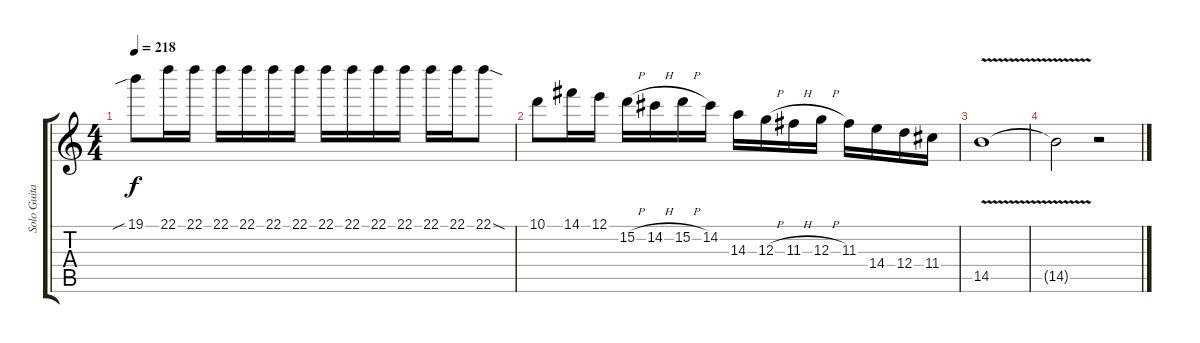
\track ("Solo Guitar" "Solo Guita") {instrument distortionguitar}
\staff {score tabs}
\tuning (E4 B3 G3 D3 A2 E2) {hide}
\ts (4 4)
\tempo 218
\clef g2
\ks c
19.1{sib}.8{dy f} 22.1.16 22.1.16 22.1.16 22.1.16 22.1.16 22.1.16 22.1.16 22.1.16 22.1.16 22.1.16 22.1.16 22.1.16 22.1{sod}.8 |
10.1.8 14.1.16 12.1.16 15.2{h}.16 14.2{h}.16 15.2{h}.16 14.2.16 14.3.16 12.3{h}.16 11.3{h}.16 12.3{h}.16 11.3.16 14.4.16 12.4.16 11.4.16 |
14.5{v}.1 |
14.5{t}.2 r.2
